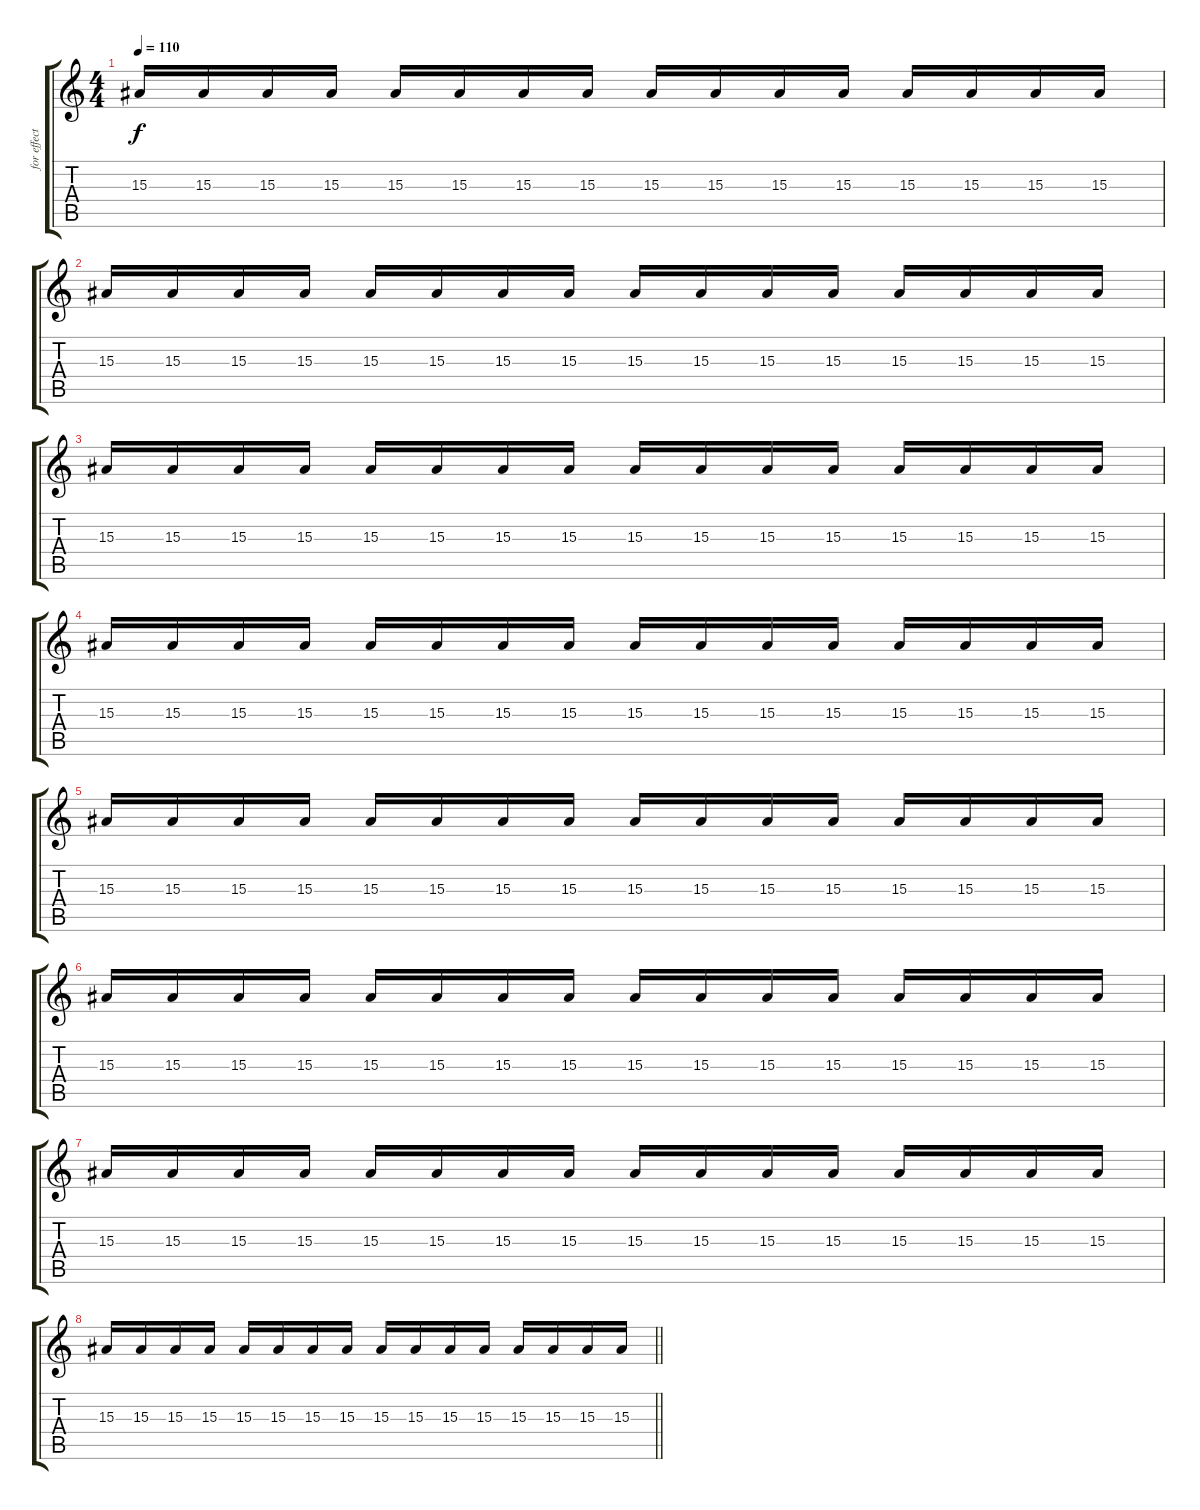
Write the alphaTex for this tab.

\track ("for effect" "for effect") {instrument lead7fifths}
\staff {score tabs}
\tuning (E4 B3 G3 D3 A2 E2) {hide}
\ts (4 4)
\tempo 110
\clef g2
\ks c
15.3.16{dy f instrument lead7fifths} 15.3.16 15.3.16 15.3.16 15.3.16 15.3.16 15.3.16 15.3.16 15.3.16 15.3.16 15.3.16 15.3.16 15.3.16 15.3.16 15.3.16 15.3.16 |
15.3.16 15.3.16 15.3.16 15.3.16 15.3.16 15.3.16 15.3.16 15.3.16 15.3.16 15.3.16 15.3.16 15.3.16 15.3.16 15.3.16 15.3.16 15.3.16 |
15.3.16 15.3.16 15.3.16 15.3.16 15.3.16 15.3.16 15.3.16 15.3.16 15.3.16 15.3.16 15.3.16 15.3.16 15.3.16 15.3.16 15.3.16 15.3.16 |
15.3.16 15.3.16 15.3.16 15.3.16 15.3.16 15.3.16 15.3.16 15.3.16 15.3.16 15.3.16 15.3.16 15.3.16 15.3.16 15.3.16 15.3.16 15.3.16 |
15.3.16 15.3.16 15.3.16 15.3.16 15.3.16 15.3.16 15.3.16 15.3.16 15.3.16 15.3.16 15.3.16 15.3.16 15.3.16 15.3.16 15.3.16 15.3.16 |
15.3.16 15.3.16 15.3.16 15.3.16 15.3.16 15.3.16 15.3.16 15.3.16 15.3.16 15.3.16 15.3.16 15.3.16 15.3.16 15.3.16 15.3.16 15.3.16 |
15.3.16 15.3.16 15.3.16 15.3.16 15.3.16 15.3.16 15.3.16 15.3.16 15.3.16 15.3.16 15.3.16 15.3.16 15.3.16 15.3.16 15.3.16 15.3.16 |
\barLineRight lightlight
15.3.16 15.3.16 15.3.16 15.3.16 15.3.16 15.3.16 15.3.16 15.3.16 15.3.16 15.3.16 15.3.16 15.3.16 15.3.16 15.3.16 15.3.16 15.3.16
